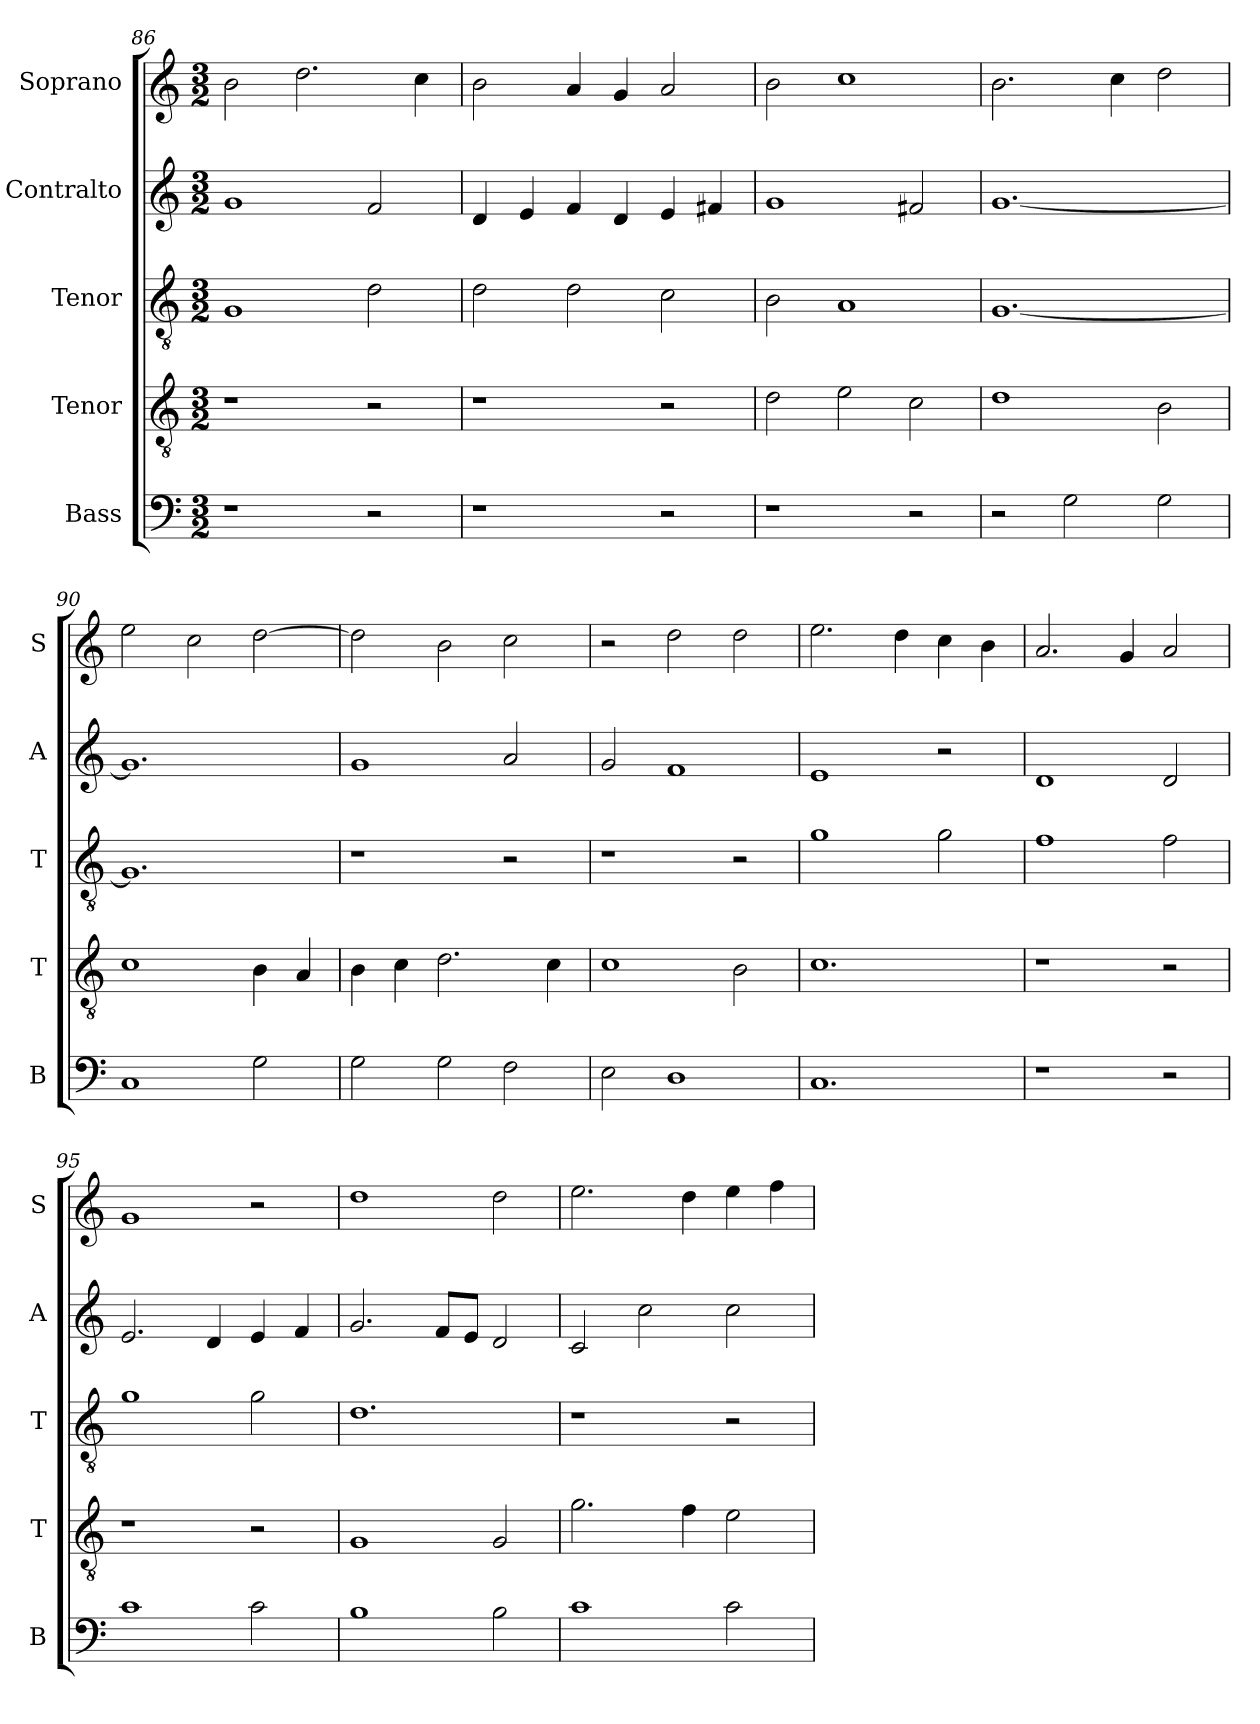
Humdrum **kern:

**kern	**kern	**kern	**kern	**kern
*part5	*part4	*part3	*part2	*part1
*staff5	*staff4	*staff3	*staff2	*staff1
*I"Bass	*I"Tenor	*I"Tenor	*I"Contralto	*I"Soprano
*I'B	*I'T	*I'T	*I'A	*I'S
*clefF4	*clefGv2	*clefGv2	*clefG2	*clefG2
*k[]	*k[]	*k[]	*k[]	*k[]
*G:mix	*G:mix	*G:mix	*G:mix	*G:mix
*M3/2	*M3/2	*M3/2	*M3/2	*M3/2
=86	=86	=86	=86	=86
1r	1r	1G	1g	2b
.	.	.	.	2.dd
2r	2r	2d	2f	.
.	.	.	.	4cc
=87	=87	=87	=87	=87
1r	1r	2d	4d	2b
.	.	.	4e	.
.	.	2d	4f	4a
.	.	.	4d	4g
2r	2r	2c	4e	2a
.	.	.	4f#X	.
=88	=88	=88	=88	=88
1r	2d	2B	1g	2b
.	2e	1A	.	1cc
2r	2c	.	2f#X	.
=89	=89	=89	=89	=89
2r	1d	[1.G	[1.g	2.b
2G	.	.	.	.
.	.	.	.	4cc
2G	2B	.	.	2dd
=90	=90	=90	=90	=90
1C	1c	1.G]	1.g]	2ee
.	.	.	.	2cc
2G	4B	.	.	[2dd
.	4A	.	.	.
=91	=91	=91	=91	=91
2G	4B	1r	1g	2dd]
.	4c	.	.	.
2G	2.d	.	.	2b
2F	.	2r	2a	2cc
.	4c	.	.	.
=92	=92	=92	=92	=92
2E	1c	1r	2g	2r
1D	.	.	1f	2dd
.	2B	2r	.	2dd
=93	=93	=93	=93	=93
1.C	1.c	1g	1e	2.ee
.	.	.	.	4dd
.	.	2g	2r	4cc
.	.	.	.	4b
=94	=94	=94	=94	=94
1r	1r	1f	1d	2.a
.	.	.	.	4g
2r	2r	2f	2d	2a
=95	=95	=95	=95	=95
1c	1r	1g	2.e	1g
.	.	.	4d	.
2c	2r	2g	4e	2r
.	.	.	4f	.
=96	=96	=96	=96	=96
1B	1G	1.d	2.g	1dd
.	.	.	8f/L	.
.	.	.	8e/J	.
2B	2G	.	2d	2dd
=97	=97	=97	=97	=97
1c	2.g	1r	2c	2.ee
.	.	.	2cc	.
.	4f	.	.	4dd
2c	2e	2r	2cc	4ee
.	.	.	.	4ff
=	=	=	=	=
*-	*-	*-	*-	*-
